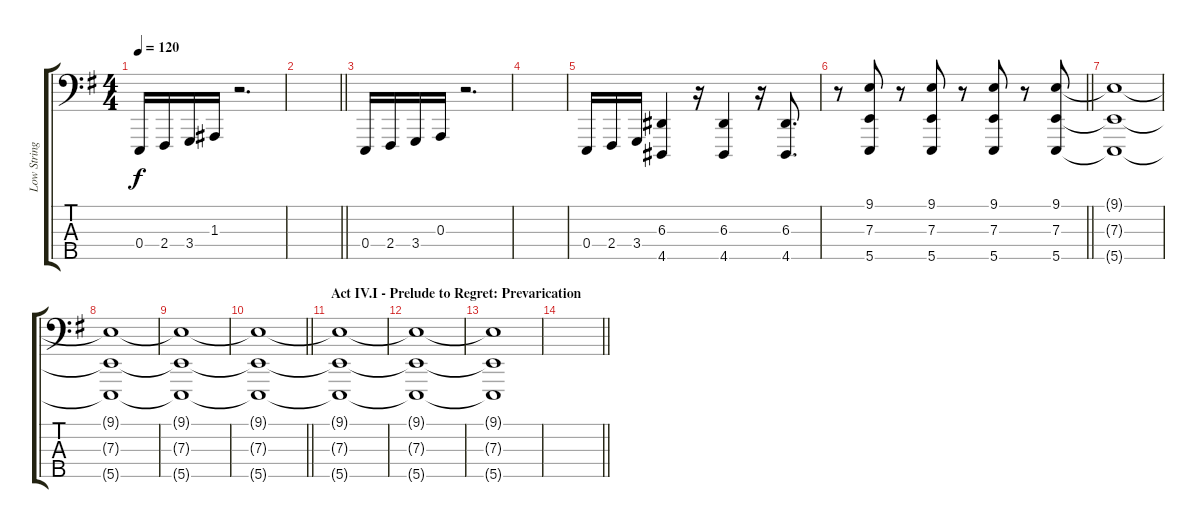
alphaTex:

\track ("Low Strings Standard" "Low String") {instrument stringensemble1}
\staff {score tabs}
\tuning (G2 D2 A1 E1 B0) {hide}
\ts (4 4)
\tempo 120
\clef f4
\ks eminor
0.4.16{dy f} 2.4.16 3.4.16 1.3.16 r.2{d} |
\barLineRight lightlight
|
0.4.16 2.4.16 3.4.16 0.3.16 r.2{d} |
|
0.4.16 2.4.16 3.4.16 (6.3 4.5).4 r.16 (6.3 4.5).4 r.16 (6.3 4.5).8{d} |
\barLineRight lightlight
r.8 (9.1 7.3 5.5).8 r.8 (9.1 7.3 5.5).8 r.8 (9.1 7.3 5.5).8 r.8 (9.1 7.3 5.5).8 |
\section ("" "")
(9.1{t} 7.3{t} 5.5{t}).1 |
(9.1{t} 7.3{t} 5.5{t}).1 |
(9.1{t} 7.3{t} 5.5{t}).1{volume 16} |
\barLineRight lightlight
(9.1{t} 7.3{t} 5.5{t}).1 |
\section ("" "Act IV.I - Prelude to Regret: Prevarication")
(9.1{t} 7.3{t} 5.5{t}).1{volume 0} |
(9.1{t} 7.3{t} 5.5{t}).1 |
(9.1{t} 7.3{t} 5.5{t}).1 |
\barLineRight lightlight
